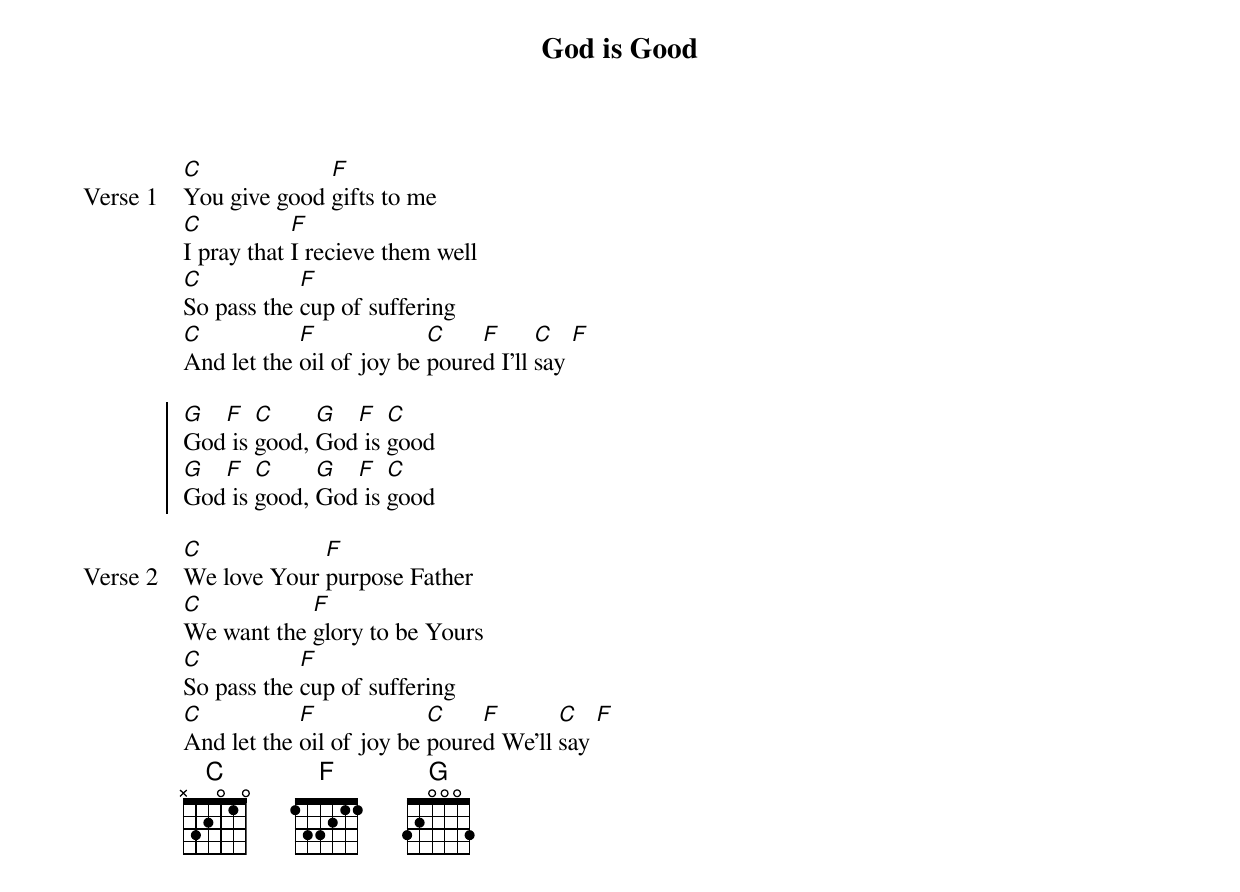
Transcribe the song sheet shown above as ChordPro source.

{title: God is Good}
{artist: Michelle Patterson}
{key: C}

{start_of_verse: Verse 1}
[C]You give good [F]gifts to me
[C]I pray that [F]I recieve them well
[C]So pass the [F]cup of suffering
[C]And let the [F]oil of joy be [C]poure[F]d I'll [C]say [F]
{end_of_verse}

{start_of_chorus}
[G]God[F] is [C]good, [G]God[F] is [C]good
[G]God[F] is [C]good, [G]God[F] is [C]good
{end_of_chorus}

{start_of_verse: Verse 2}
[C]We love Your [F]purpose Father
[C]We want the [F]glory to be Yours
[C]So pass the [F]cup of suffering
[C]And let the [F]oil of joy be [C]poure[F]d We'll [C]say [F]
{end_of_verse}
